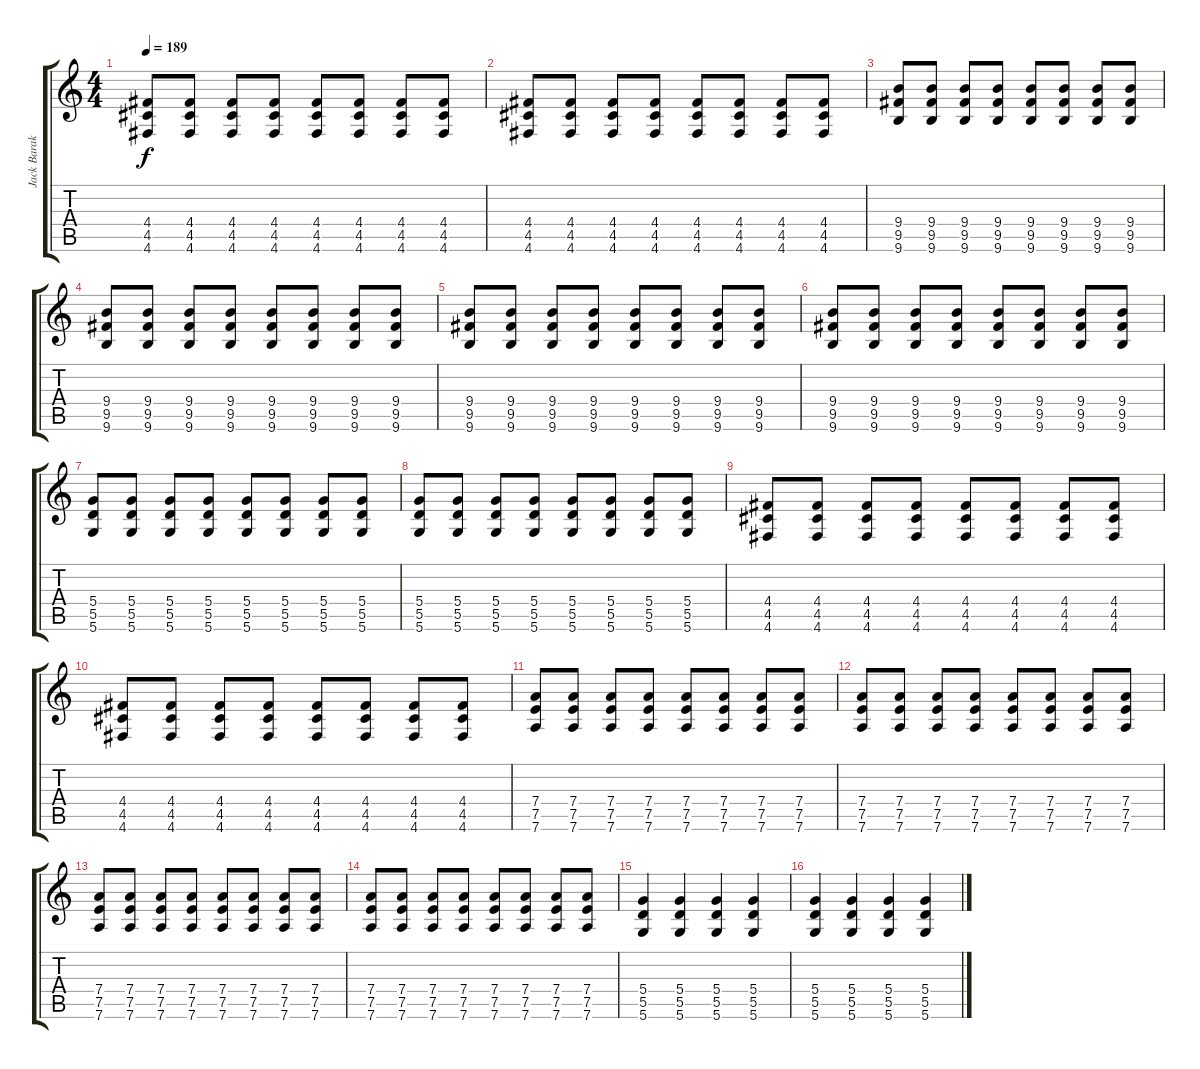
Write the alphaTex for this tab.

\track ("Jack Barakat " "Jack Barak") {instrument distortionguitar}
\staff {score tabs}
\tuning (E4 B3 G3 D3 A2 D2) {hide}
\ts (4 4)
\tempo 189
\clef g2
\ks c
(4.4 4.5 4.6).8{dy f} (4.4 4.5 4.6).8 (4.4 4.5 4.6).8 (4.4 4.5 4.6).8 (4.4 4.5 4.6).8 (4.4 4.5 4.6).8 (4.4 4.5 4.6).8 (4.4 4.5 4.6).8 |
(4.4 4.5 4.6).8 (4.4 4.5 4.6).8 (4.4 4.5 4.6).8 (4.4 4.5 4.6).8 (4.4 4.5 4.6).8 (4.4 4.5 4.6).8 (4.4 4.5 4.6).8 (4.4 4.5 4.6).8 |
(9.4 9.5 9.6).8 (9.4 9.5 9.6).8 (9.4 9.5 9.6).8 (9.4 9.5 9.6).8 (9.4 9.5 9.6).8 (9.4 9.5 9.6).8 (9.4 9.5 9.6).8 (9.4 9.5 9.6).8 |
(9.4 9.5 9.6).8 (9.4 9.5 9.6).8 (9.4 9.5 9.6).8 (9.4 9.5 9.6).8 (9.4 9.5 9.6).8 (9.4 9.5 9.6).8 (9.4 9.5 9.6).8 (9.4 9.5 9.6).8 |
(9.4 9.5 9.6).8 (9.4 9.5 9.6).8 (9.4 9.5 9.6).8 (9.4 9.5 9.6).8 (9.4 9.5 9.6).8 (9.4 9.5 9.6).8 (9.4 9.5 9.6).8 (9.4 9.5 9.6).8 |
(9.4 9.5 9.6).8 (9.4 9.5 9.6).8 (9.4 9.5 9.6).8 (9.4 9.5 9.6).8 (9.4 9.5 9.6).8 (9.4 9.5 9.6).8 (9.4 9.5 9.6).8 (9.4 9.5 9.6).8 |
(5.4 5.5 5.6).8 (5.4 5.5 5.6).8 (5.4 5.5 5.6).8 (5.4 5.5 5.6).8 (5.4 5.5 5.6).8 (5.4 5.5 5.6).8 (5.4 5.5 5.6).8 (5.4 5.5 5.6).8 |
(5.4 5.5 5.6).8 (5.4 5.5 5.6).8 (5.4 5.5 5.6).8 (5.4 5.5 5.6).8 (5.4 5.5 5.6).8 (5.4 5.5 5.6).8 (5.4 5.5 5.6).8 (5.4 5.5 5.6).8 |
(4.4 4.5 4.6).8 (4.4 4.5 4.6).8 (4.4 4.5 4.6).8 (4.4 4.5 4.6).8 (4.4 4.5 4.6).8 (4.4 4.5 4.6).8 (4.4 4.5 4.6).8 (4.4 4.5 4.6).8 |
(4.4 4.5 4.6).8 (4.4 4.5 4.6).8 (4.4 4.5 4.6).8 (4.4 4.5 4.6).8 (4.4 4.5 4.6).8 (4.4 4.5 4.6).8 (4.4 4.5 4.6).8 (4.4 4.5 4.6).8 |
(7.4 7.5 7.6).8 (7.4 7.5 7.6).8 (7.4 7.5 7.6).8 (7.4 7.5 7.6).8 (7.4 7.5 7.6).8 (7.4 7.5 7.6).8 (7.4 7.5 7.6).8 (7.4 7.5 7.6).8 |
(7.4 7.5 7.6).8 (7.4 7.5 7.6).8 (7.4 7.5 7.6).8 (7.4 7.5 7.6).8 (7.4 7.5 7.6).8 (7.4 7.5 7.6).8 (7.4 7.5 7.6).8 (7.4 7.5 7.6).8 |
(7.4 7.5 7.6).8 (7.4 7.5 7.6).8 (7.4 7.5 7.6).8 (7.4 7.5 7.6).8 (7.4 7.5 7.6).8 (7.4 7.5 7.6).8 (7.4 7.5 7.6).8 (7.4 7.5 7.6).8 |
(7.4 7.5 7.6).8 (7.4 7.5 7.6).8 (7.4 7.5 7.6).8 (7.4 7.5 7.6).8 (7.4 7.5 7.6).8 (7.4 7.5 7.6).8 (7.4 7.5 7.6).8 (7.4 7.5 7.6).8 |
(5.4 5.5 5.6).4 (5.4 5.5 5.6).4 (5.4 5.5 5.6).4 (5.4 5.5 5.6).4 |
(5.4 5.5 5.6).4 (5.4 5.5 5.6).4 (5.4 5.5 5.6).4 (5.4 5.5 5.6).4
